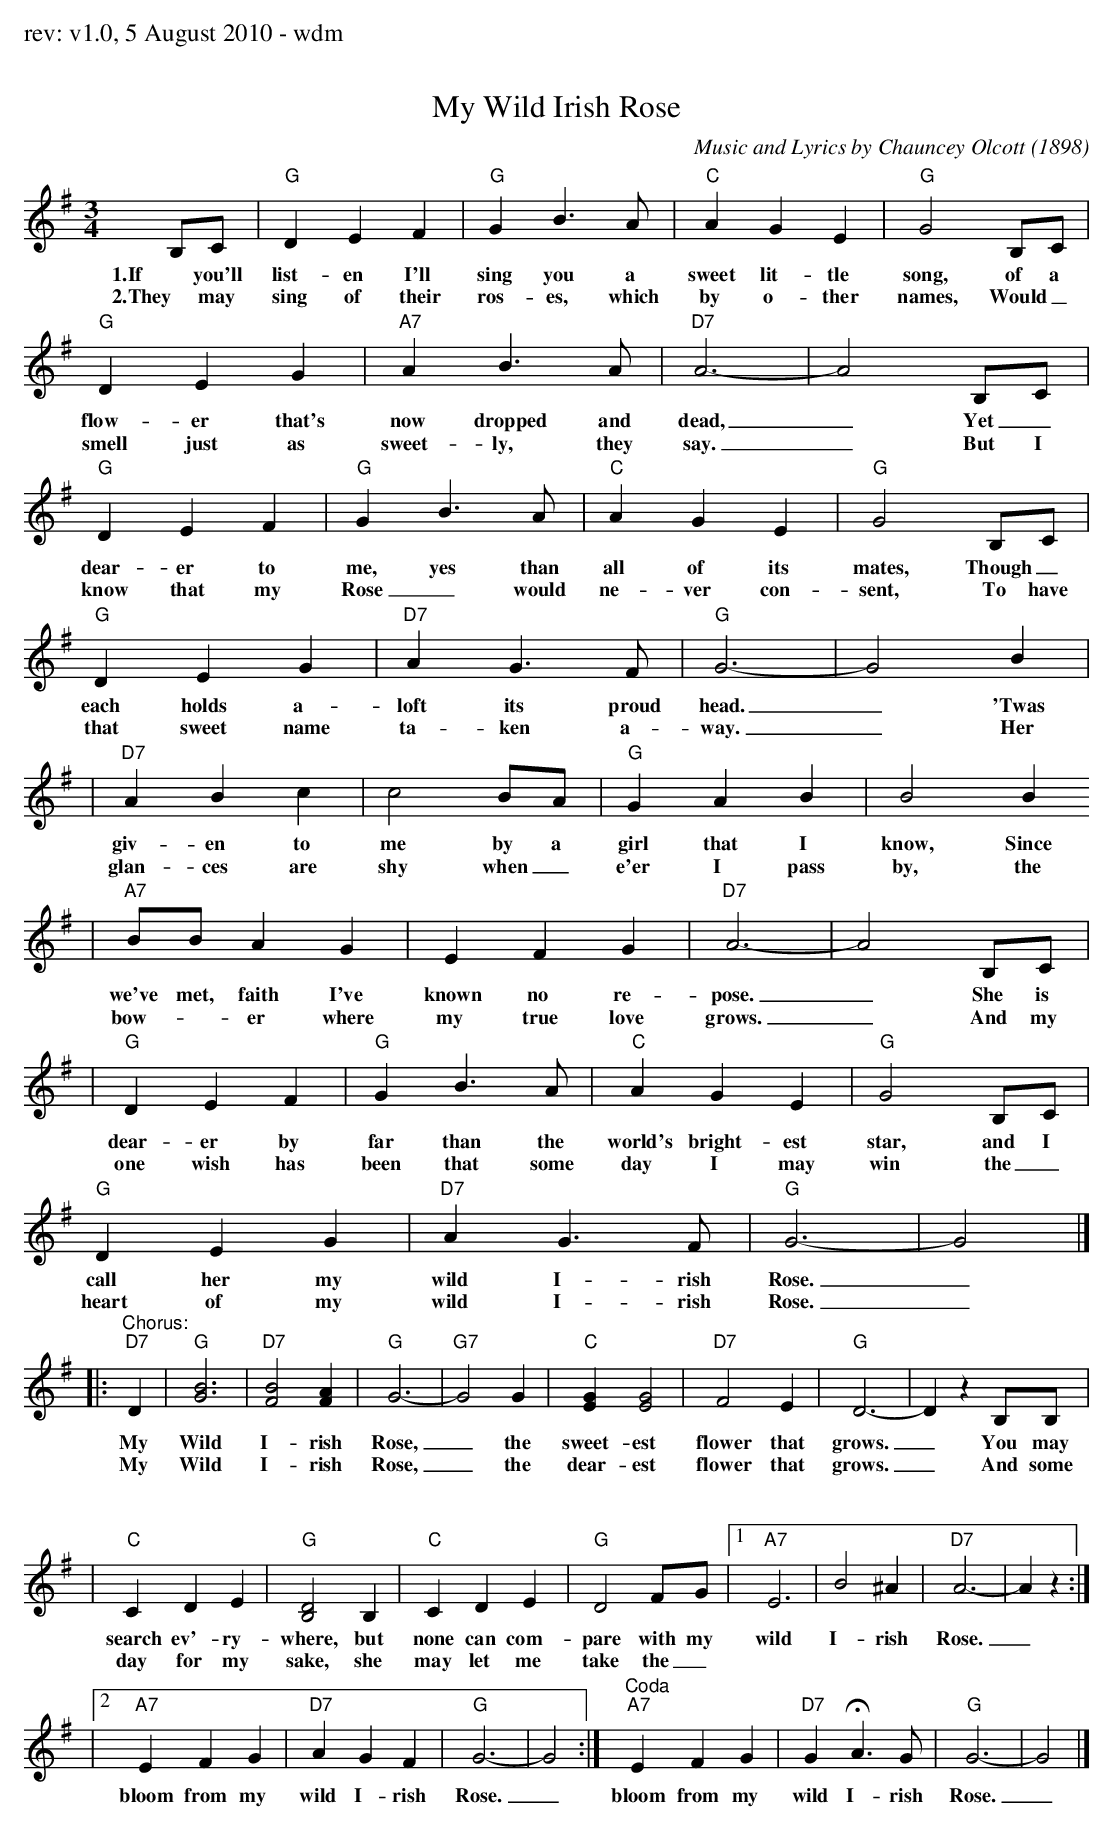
X:1
T: My Wild Irish Rose
C: Music and Lyrics by Chauncey Olcott (1898)
M: 3/4
L: 1/4
K: G
B,/C/ |\
w:1.If you'll
w:2.They may sing of their roses, which by other names,
"G"DEF | "G"GB>A | "C"AGE | "G"G2B,/C/ |
w:list-en I'll sing you a sweet lit-tle song, of a
w:sing of their ros-es, which by o-ther names, Would_
"G"DEG | "A7"AB>A |"D7"A3- | A2 B,/C/ |
w:flow-er that's now dropped and dead,_ Yet_
w: smell just as sweet-ly, they say._ But I
"G"DEF | "G"GB>A | "C"AGE | "G"G2B,/C/ |
w:dear-er to me, yes than all of its mates, Though_
w:know that my Rose_ would ne-ver con-sent, To have
"G"DEG | "D7"AG>F | "G"G3- | G2B     |
w:each holds a-loft its proud head._ 'Twas
w:that sweet name ta-ken a-way._ Her
|"D7"ABc |   c2B/A/ | "G"GAB |    B2B
w:giv-en to me by a girl that I know, Since
w:glan-ces are shy when_ e'er I pass by, the
|"A7"B/B/AG |     EFG  |"D7"A3- | A2B,/C/  |
w:we've met, faith I've known no re-pose._ She is
w:bow--er where my true love grows._ And my
| "G"DEF | "G"GB>A | "C"AGE | "G"G2B,/C/ |
w:dear-er by far than the world's bright-est star, and I
w:one wish has been that some day I may win the_
"G"DEG | "D7"AG>F | "G"G3- | G2     |]
w:call her my wild I-rish Rose._
w:heart of my wild I-rish Rose._
|: "^Chorus:""D7"D \
w:My
w:My
| "G"[GB]3 | "D7"[FB]2 [FA] | "G"G3- | "G7"G2G | "C"[EG][EG]2 | "D7"F2E | "G"D3- | D z B,/B,/ |
w: Wild I-rish Rose,_ the sweet-est flower that grows._ You may
w: Wild I-rish Rose,_ the dear-est flower that grows._ And some
| "C"CDE | "G"[B,D]2 B, | "C"CDE | "G"D2F/G/ |1 "A7"E3 | B2 ^A | "D7"A3- | A z :|
w:search ev'-ry-where, but none can com-pare with my wild I-rish Rose._
w:day for my sake, she may let me take the_
|2 "A7"EFG | "D7"AGF | "G"G3- | G2 :|"Coda" "A7"EFG | "D7"G!fermata!A3/G/ | "G"G3- | G2 |]
w:bloom from my wild I-rish Rose._ bloom from my wild I-rish Rose._
